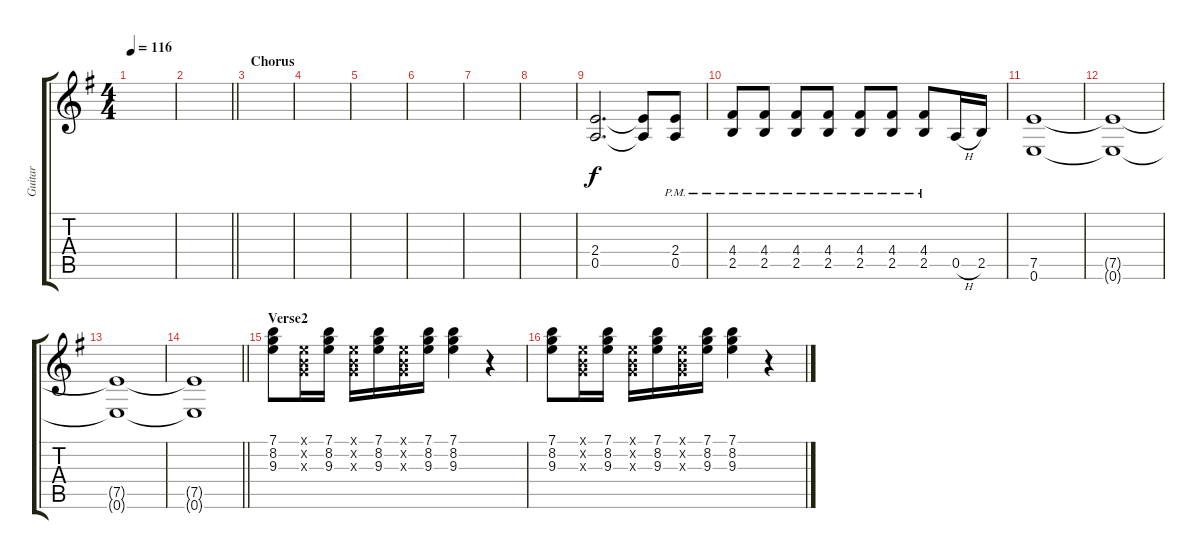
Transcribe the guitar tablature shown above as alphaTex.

\track ("Guitar" "Guitar") {instrument overdrivenguitar}
\staff {score tabs}
\tuning (E4 B3 G3 D3 A2 E2) {hide}
\ts (4 4)
\tempo 116
\clef g2
\ks g
|
\barLineRight lightlight
|
\section ("" "Chorus")
|
|
|
|
|
|
(2.4 0.5).2{d} (2.4{t} 0.5{t}).8 (2.4{pm} 0.5{pm}).8 |
(4.4{pm} 2.5{pm}).8 (4.4{pm} 2.5{pm}).8 (4.4{pm} 2.5{pm}).8 (4.4{pm} 2.5{pm}).8 (4.4{pm} 2.5{pm}).8 (4.4{pm} 2.5{pm}).8 (4.4{pm} 2.5{pm}).8 0.5{h}.16 2.5.16 |
(7.5 0.6).1 |
(7.5{t} 0.6{t}).1 |
(7.5{t} 0.6{t}).1 |
\barLineRight lightlight
(7.5{t} 0.6{t}).1 |
\section ("" "Verse2")
(7.1 8.2 9.3).8 (0.1{x} 0.2{x} 0.3{x}).16 (7.1 8.2 9.3).16 (0.1{x} 0.2{x} 0.3{x}).16 (7.1 8.2 9.3).16 (0.1{x} 0.2{x} 0.3{x}).16 (7.1 8.2 9.3).16 (7.1 8.2 9.3).4 r.4 |
(7.1 8.2 9.3).8 (0.1{x} 0.2{x} 0.3{x}).16 (7.1 8.2 9.3).16 (0.1{x} 0.2{x} 0.3{x}).16 (7.1 8.2 9.3).16 (0.1{x} 0.2{x} 0.3{x}).16 (7.1 8.2 9.3).16 (7.1 8.2 9.3).4 r.4
